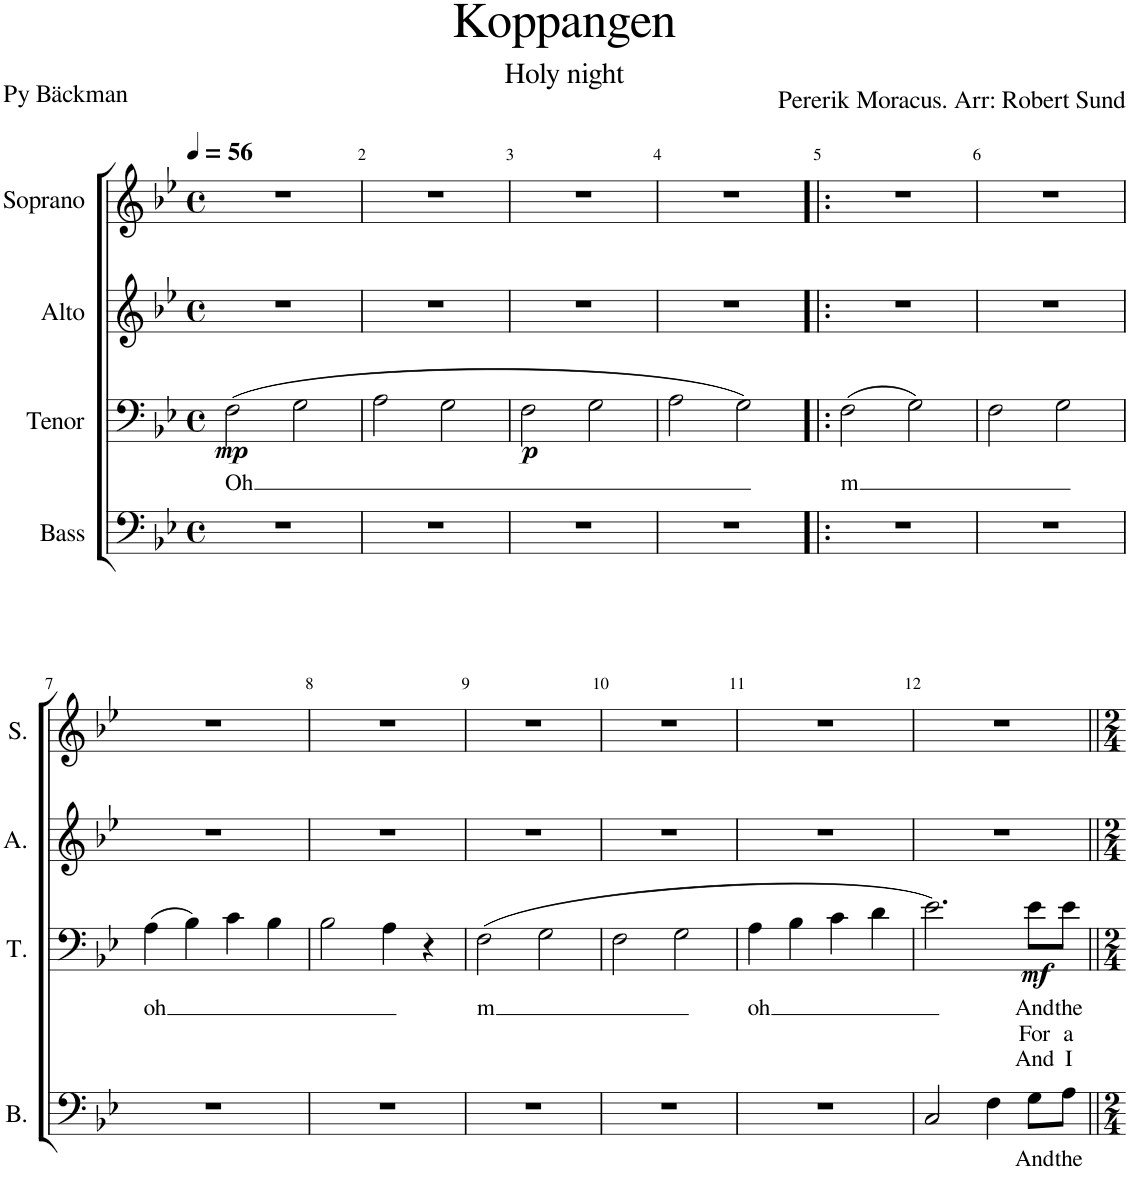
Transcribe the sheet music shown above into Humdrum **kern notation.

**kern	**text	**kern	**text	**text	**text	**dynam	**kern	**kern
*part4	*part4	*part3	*part3	*part3	*part3	*part3	*part2	*part1
*staff4	*staff4	*staff3	*staff3	*staff3	*staff3	*staff3	*staff2	*staff1
*I"Bass	*	*I"Tenor	*	*	*	*	*I"Alto	*I"Soprano
*I'B.	*	*I'T.	*	*	*	*	*I'A.	*I'S.
*clefF4	*	*clefF4	*	*	*	*	*clefG2	*clefG2
*k[b-e-]	*	*k[b-e-]	*	*	*	*	*k[b-e-]	*k[b-e-]
*M4/4	*	*M4/4	*	*	*	*	*M4/4	*M4/4
*met(c)	*	*met(c)	*	*	*	*	*met(c)	*met(c)
*MM56	*	*MM56	*	*	*	*	*MM56	*MM56
=1	=1	=1	=1	=1	=1	=1	=1	=1
!	!	!	!LO:LY:b	!	!	!LO:DY:b	!	!
1r	.	(2F\	Oh	.	.	mp	1r	1r
.	.	2G\	.	.	.	.	.	.
=2	=2	=2	=2	=2	=2	=2	=2	=2
1r	.	2A\	.	.	.	.	1r	1r
.	.	2G\	.	.	.	.	.	.
=3	=3	=3	=3	=3	=3	=3	=3	=3
!	!	!	!	!	!	!LO:DY:b	!	!
1r	.	2F\	.	.	.	p	1r	1r
.	.	2G\	.	.	.	.	.	.
=4	=4	=4	=4	=4	=4	=4	=4	=4
1r	.	2A\	.	.	.	.	1r	1r
.	.	2G\)	.	.	.	.	.	.
=5!|:	=5!|:	=5!|:	=5!|:	=5!|:	=5!|:	=5!|:	=5!|:	=5!|:
!	!	!	!LO:LY:b	!	!	!	!	!
1r	.	(2F\	m	.	.	.	1r	1r
.	.	2G\)	.	.	.	.	.	.
=6	=6	=6	=6	=6	=6	=6	=6	=6
1r	.	2F\	.	.	.	.	1r	1r
.	.	2G\	.	.	.	.	.	.
!!LO:LB:g=z
=7	=7	=7	=7	=7	=7	=7	=7	=7
!	!	!	!LO:LY:b	!	!	!	!	!
1r	.	(4A\	oh	.	.	.	1r	1r
.	.	4B-\)	.	.	.	.	.	.
.	.	4c\	.	.	.	.	.	.
.	.	4B-\	.	.	.	.	.	.
=8	=8	=8	=8	=8	=8	=8	=8	=8
1r	.	2B-\	.	.	.	.	1r	1r
.	.	4A\	.	.	.	.	.	.
.	.	4r	.	.	.	.	.	.
=9	=9	=9	=9	=9	=9	=9	=9	=9
!	!	!	!LO:LY:b	!	!	!	!	!
1r	.	(2F\	m	.	.	.	1r	1r
.	.	2G\	.	.	.	.	.	.
=10	=10	=10	=10	=10	=10	=10	=10	=10
1r	.	2F\	.	.	.	.	1r	1r
.	.	2G\	.	.	.	.	.	.
=11	=11	=11	=11	=11	=11	=11	=11	=11
!	!	!	!LO:LY:b	!	!	!	!	!
1r	.	4A\	oh	.	.	.	1r	1r
.	.	4B-\	.	.	.	.	.	.
.	.	4c\	.	.	.	.	.	.
.	.	4d\	.	.	.	.	.	.
=12	=12	=12	=12	=12	=12	=12	=12	=12
2C/	.	2.e-\)	.	.	.	.	1r	1r
4F\	.	.	.	.	.	.	.	.
!	!LO:LY:b	!	!LO:LY:b	!LO:LY:b	!LO:LY:b	!LO:DY:b	!	!
8G\L	And	8e-\L	And	For	And	mf	.	.
!	!LO:LY:b	!	!LO:LY:b	!LO:LY:b	!LO:LY:b	!	!	!
8A\J	the	8e-\J	the	a	I	.	.	.
=||	=||	=||	=||	=||	=||	=||	=||	=||
*-	*-	*-	*-	*-	*-	*-	*-	*-
